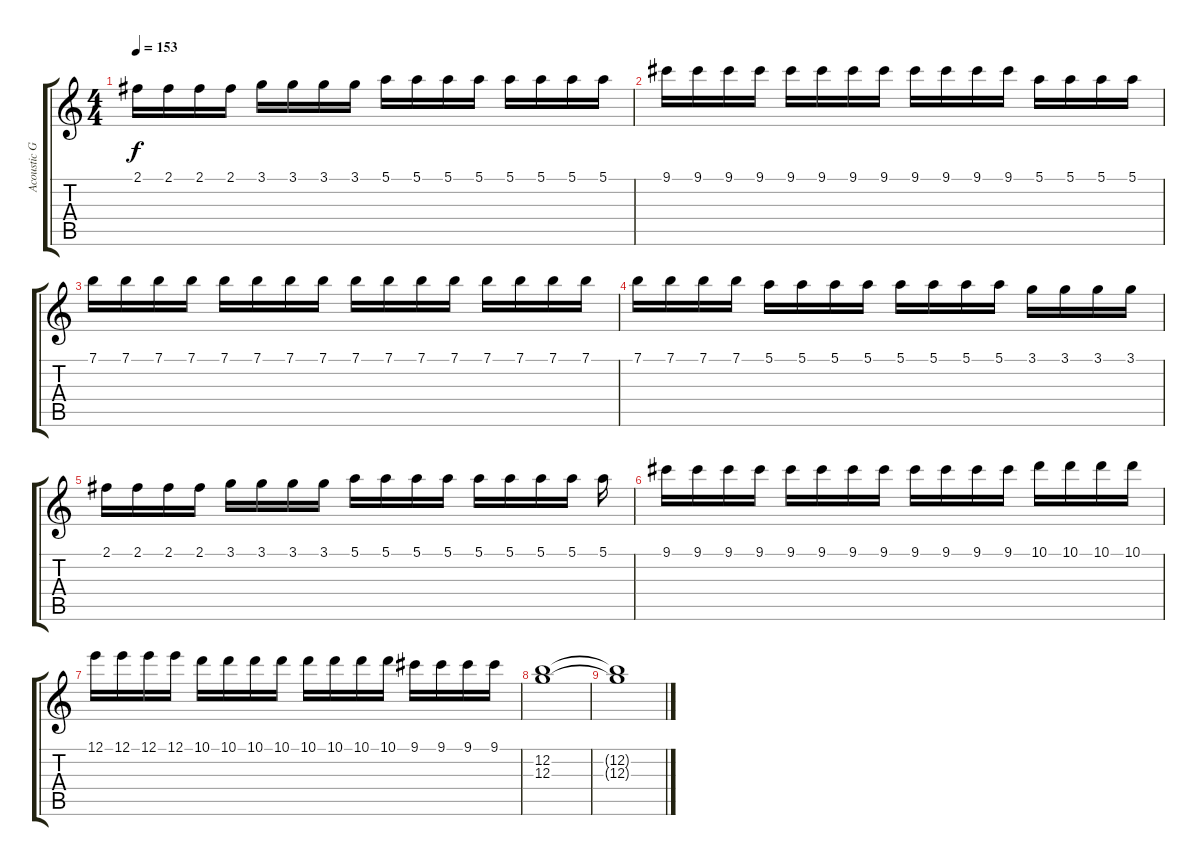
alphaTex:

\track ("Acoustic Guitar 2" "Acoustic G") {instrument acousticguitarsteel}
\staff {score tabs}
\tuning (E4 B3 G3 D3 A2 E2) {hide}
\ts (4 4)
\tempo 153
\clef g2
\ks c
2.1.16{dy f} 2.1.16 2.1.16 2.1.16 3.1.16 3.1.16 3.1.16 3.1.16 5.1.16 5.1.16 5.1.16 5.1.16 5.1.16 5.1.16 5.1.16 5.1.16 |
9.1.16 9.1.16 9.1.16 9.1.16 9.1.16 9.1.16 9.1.16 9.1.16 9.1.16 9.1.16 9.1.16 9.1.16 5.1.16 5.1.16 5.1.16 5.1.16 |
7.1.16 7.1.16 7.1.16 7.1.16 7.1.16 7.1.16 7.1.16 7.1.16 7.1.16 7.1.16 7.1.16 7.1.16 7.1.16 7.1.16 7.1.16 7.1.16 |
7.1.16 7.1.16 7.1.16 7.1.16 5.1.16 5.1.16 5.1.16 5.1.16 5.1.16 5.1.16 5.1.16 5.1.16 3.1.16 3.1.16 3.1.16 3.1.16 |
2.1.16 2.1.16 2.1.16 2.1.16 3.1.16 3.1.16 3.1.16 3.1.16 5.1.16 5.1.16 5.1.16 5.1.16 5.1.16 5.1.16 5.1.16 5.1.16 5.1.16 |
9.1.16 9.1.16 9.1.16 9.1.16 9.1.16 9.1.16 9.1.16 9.1.16 9.1.16 9.1.16 9.1.16 9.1.16 10.1.16 10.1.16 10.1.16 10.1.16 |
12.1.16 12.1.16 12.1.16 12.1.16 10.1.16 10.1.16 10.1.16 10.1.16 10.1.16 10.1.16 10.1.16 10.1.16 9.1.16 9.1.16 9.1.16 9.1.16 |
(12.2 12.3).1 |
(12.2{t} 12.3{t}).1
